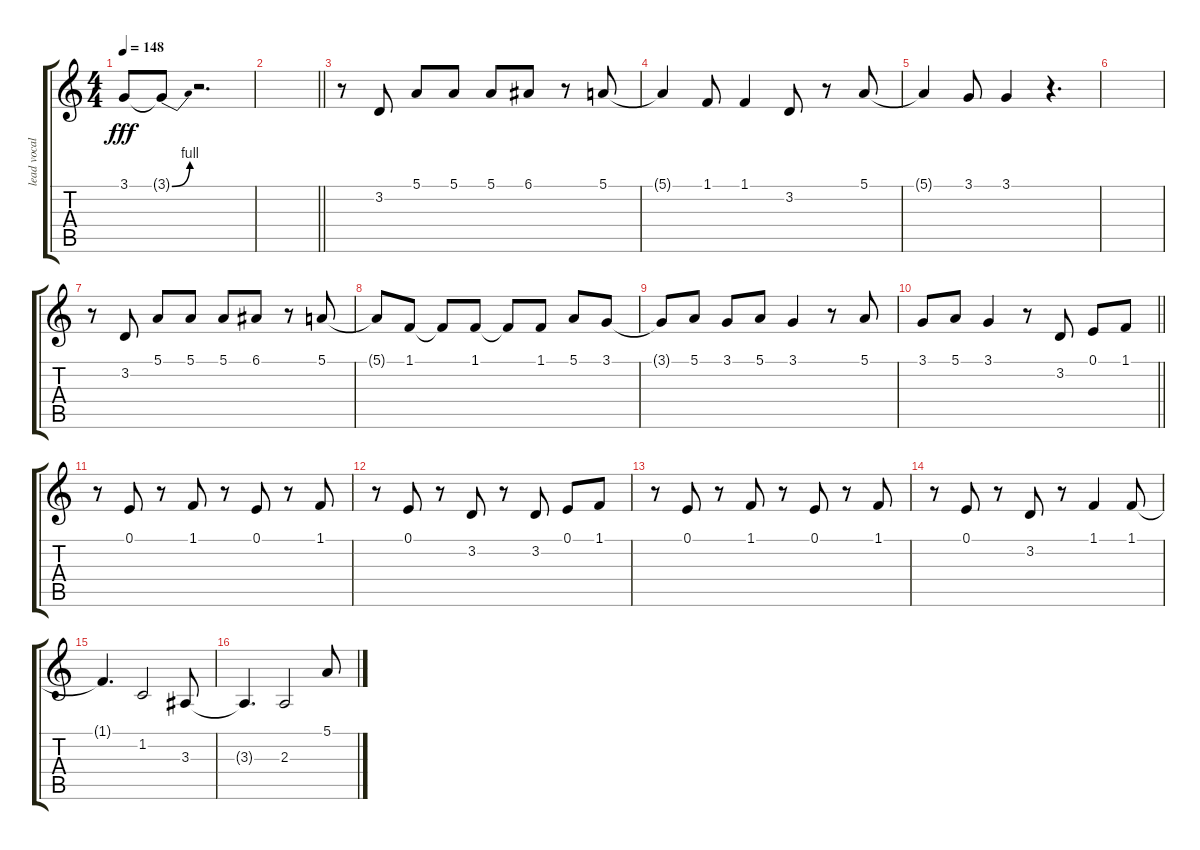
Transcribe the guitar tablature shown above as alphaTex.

\track ("lead vocal" "lead vocal") {instrument altosax}
\staff {score tabs}
\tuning (E4 B3 G3 D3 A2 E2) {hide}
\ts (4 4)
\tempo 148
\clef g2
\ks c
3.1{t}.8{dy fff} 3.1{be (bend 0 0 60 4) t}.8 r.2{d} |
\barLineRight lightlight
|
r.8 3.2.8 5.1.8 5.1.8 5.1.8 6.1.8 r.8 5.1.8 |
5.1{t}.4 1.1.8 1.1.4 3.2.8 r.8 5.1.8 |
5.1{t}.4 3.1.8 3.1.4 r.4{d} |
|
r.8 3.2.8 5.1.8 5.1.8 5.1.8 6.1.8 r.8 5.1.8 |
5.1{t}.8 1.1.8 1.1{t}.8 1.1.8 1.1{t}.8 1.1.8 5.1.8 3.1.8 |
3.1{t}.8 5.1.8 3.1.8 5.1.8 3.1.4 r.8 5.1.8 |
\barLineRight lightlight
3.1.8 5.1.8 3.1.4 r.8 3.2.8 0.1.8 1.1.8 |
\section ("" "")
r.8 0.1.8 r.8 1.1.8 r.8 0.1.8 r.8 1.1.8 |
r.8 0.1.8 r.8 3.2.8 r.8 3.2.8 0.1.8 1.1.8 |
r.8 0.1.8 r.8 1.1.8 r.8 0.1.8 r.8 1.1.8 |
r.8 0.1.8 r.8 3.2.8 r.8 1.1.4 1.1.8 |
1.1{t}.4{d} 1.2.2 3.3.8 |
3.3{t}.4{d} 2.3.2 5.1.8
